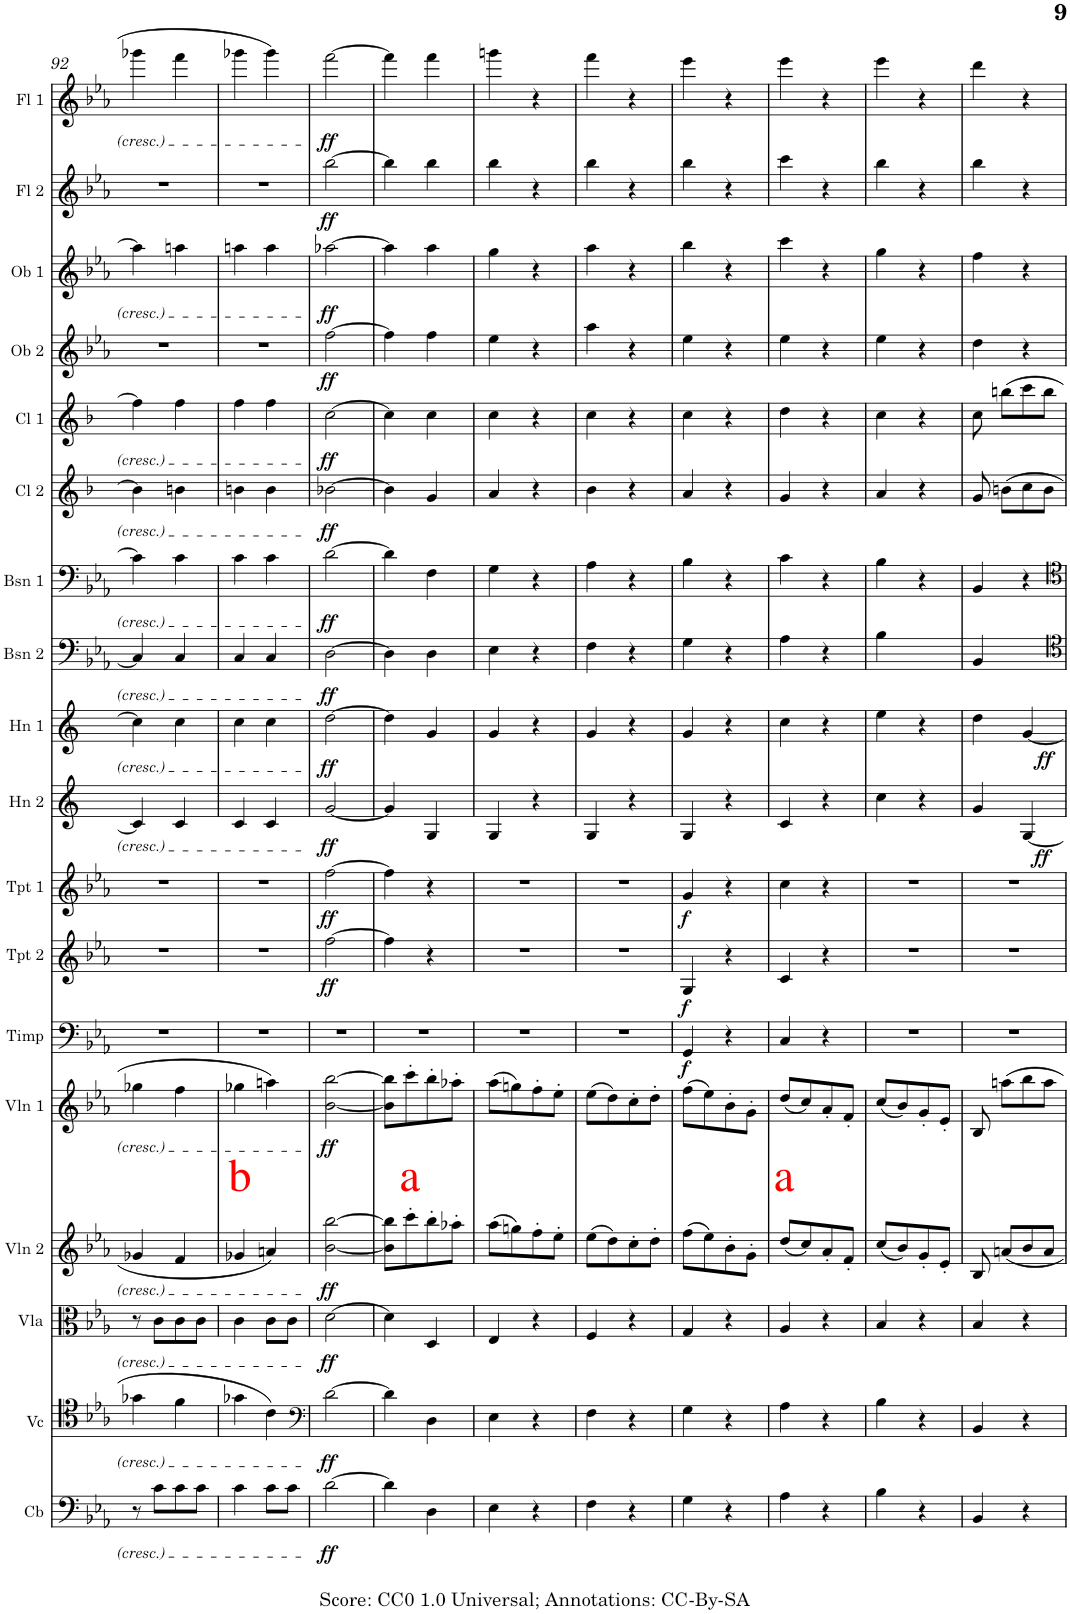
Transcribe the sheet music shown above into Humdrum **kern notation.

**kern	**dynam	**kern	**dynam	**kern	**dynam	**kern	**dynam	**kern	**text	**dynam	**kern	**dynam	**kern	**dynam	**kern	**dynam	**kern	**dynam	**kern	**dynam	**kern	**dynam	**kern	**dynam	**kern	**dynam	**kern	**dynam	**kern	**dynam	**kern	**dynam	**kern	**dynam	**kern	**dynam
*part18	*part18	*part17	*part17	*part16	*part16	*part15	*part15	*part14	*part14	*part14	*part13	*part13	*part12	*part12	*part11	*part11	*part10	*part10	*part9	*part9	*part8	*part8	*part7	*part7	*part6	*part6	*part5	*part5	*part4	*part4	*part3	*part3	*part2	*part2	*part1	*part1
*staff18	*staff18	*staff17	*staff17	*staff16	*staff16	*staff15	*staff15	*staff14	*staff14	*staff14	*staff13	*staff13	*staff12	*staff12	*staff11	*staff11	*staff10	*staff10	*staff9	*staff9	*staff8	*staff8	*staff7	*staff7	*staff6	*staff6	*staff5	*staff5	*staff4	*staff4	*staff3	*staff3	*staff2	*staff2	*staff1	*staff1
*I"Contrabass	*	*I"Violoncello	*	*I"Viola	*	*I"Violin 2	*	*I"Violin 1	*	*	*I"Timpani	*	*I"C Trumpet 2	*	*I"C Trumpet 1	*	*I"Eb Horn 2	*	*I"Eb Horn 1	*	*I"Bassoon 2	*	*I"Bassoon 1	*	*I"Bb Clarinet 2	*	*I"Bb Clarinet	*	*I"Oboe 2	*	*I"Oboe 1	*	*I"Flute 2	*	*I"Flute 1	*
*I'Cb	*	*I'Vc	*	*I'Vla	*	*I'Vln 2	*	*I'Vln 1	*	*	*I'Timp	*	*I'Tpt 2	*	*I'Tpt 1	*	*I'Hn 2	*	*I'Hn 1	*	*I'Bsn 2	*	*I'Bsn 1	*	*I'Cl 2	*	*I'Cl 1	*	*I'Ob 2	*	*I'Ob 1	*	*I'Fl 2	*	*I'Fl 1	*
!!LO:PB:g=z
*clefF4	*	*clefC4	*	*clefC3	*	*clefG2	*	*clefG2	*	*	*clefF4	*	*clefG2	*	*clefG2	*	*clefG2	*	*clefG2	*	*clefF4	*	*clefF4	*	*clefG2	*	*clefG2	*	*clefG2	*	*clefG2	*	*clefG2	*	*clefG2	*
*Trd7c12	*	*	*	*	*	*	*	*	*	*	*	*	*	*	*	*	*Trd5c9	*	*Trd5c9	*	*	*	*	*	*Trd1c2	*	*Trd1c2	*	*	*	*	*	*	*	*	*
*k[b-e-a-]	*	*k[b-e-a-]	*	*k[b-e-a-]	*	*k[b-e-a-]	*	*k[b-e-a-]	*	*	*k[b-e-a-]	*	*k[b-e-a-]	*	*k[b-e-a-]	*	*k[]	*	*k[]	*	*k[b-e-a-]	*	*k[b-e-a-]	*	*k[b-]	*	*k[b-]	*	*k[b-e-a-]	*	*k[b-e-a-]	*	*k[b-e-a-]	*	*k[b-e-a-]	*
*M2/4	*	*M2/4	*	*M2/4	*	*M2/4	*	*M2/4	*	*	*M2/4	*	*M2/4	*	*M2/4	*	*M2/4	*	*M2/4	*	*M2/4	*	*M2/4	*	*M2/4	*	*M2/4	*	*M2/4	*	*M2/4	*	*M2/4	*	*M2/4	*
=92	=92	=92	=92	=92	=92	=92	=92	=92	=92	=92	=92	=92	=92	=92	=92	=92	=92	=92	=92	=92	=92	=92	=92	=92	=92	=92	=92	=92	=92	=92	=92	=92	=92	=92	=92	=92
8r	.	4g-X\	.	8r	.	4g-X/	.	4gg-X\	.	.	2r	.	2r	.	2r	.	4c/]	.	4cc\]	.	4C/]	.	4c\]	.	4b\]	.	4ff\]	.	2r	.	4aa\]	.	2r	.	4ggg-X\	.
8c\L	.	.	.	8c\L	.	.	.	.	.	.	.	.	.	.	.	.	.	.	.	.	.	.	.	.	.	.	.	.	.	.	.	.	.	.	.	.
8c\	.	4f\	.	8c\	.	4f/	.	4ff\	.	.	.	.	.	.	.	.	4c/	.	4cc\	.	4C/	.	4c\	.	4bn\	.	4ff\	.	.	.	4aan\	.	.	.	4fff\	.
8c\J	.	.	.	8c\J	.	.	.	.	.	.	.	.	.	.	.	.	.	.	.	.	.	.	.	.	.	.	.	.	.	.	.	.	.	.	.	.
=93	=93	=93	=93	=93	=93	=93	=93	=93	=93	=93	=93	=93	=93	=93	=93	=93	=93	=93	=93	=93	=93	=93	=93	=93	=93	=93	=93	=93	=93	=93	=93	=93	=93	=93	=93	=93
!	!	!	!	!	!	!	!	!	!LO:LY:b:color=#FF0000	!	!	!	!	!	!	!	!	!	!	!	!	!	!	!	!	!	!	!	!	!	!	!	!	!	!	!
4c\	.	4g-X\	.	4c\	.	4g-X/	.	4gg-X\	b	.	2r	.	2r	.	2r	.	4c/	.	4cc\	.	4C/	.	4c\	.	4bn\	.	4ff\	.	2r	.	4aan\	.	2r	.	4ggg-X\	.
8c\L	.	4c\	.	8c\L	.	4an/	.	4aan\	.	.	.	.	.	.	.	.	4c/	.	4cc\	.	4C/	.	4c\	.	4b\	.	4ff\	.	.	.	4aa\	.	.	.	4ggg-\	.
8c\J	.	.	.	8c\J	.	.	.	.	.	.	.	.	.	.	.	.	.	.	.	.	.	.	.	.	.	.	.	.	.	.	.	.	.	.	.	.
=94	=94	=94	=94	=94	=94	=94	=94	=94	=94	=94	=94	=94	=94	=94	=94	=94	=94	=94	=94	=94	=94	=94	=94	=94	=94	=94	=94	=94	=94	=94	=94	=94	=94	=94	=94	=94
*	*	*clefF4	*	*	*	*	*	*	*	*	*	*	*	*	*	*	*	*	*	*	*	*	*	*	*	*	*	*	*	*	*	*	*	*	*	*
!	!LO:DY:b	!	!LO:DY:b	!	!LO:DY:b	!	!LO:DY:b	!	!	!LO:DY:b	!	!	!	!LO:DY:b	!	!LO:DY:b	!	!LO:DY:b	!	!LO:DY:b	!	!LO:DY:b	!	!LO:DY:b	!	!LO:DY:b	!	!LO:DY:b	!	!LO:DY:b	!	!LO:DY:b	!	!LO:DY:b	!	!LO:DY:b
[2d\	ff	[2d\	ff	[2d\	ff	[2b-\ [2bb-\	ff	[2b-\ [2bb-\	.	ff	2r	.	[2ff\	ff	[2ff\	ff	[2g/	ff	[2dd\	ff	[2D\	ff	[2d\	ff	[2b-X\	ff	[2cc\	ff	[2ff\	ff	[2aa-X\	ff	[2bb-\	ff	[2fff\	ff
=95	=95	=95	=95	=95	=95	=95	=95	=95	=95	=95	=95	=95	=95	=95	=95	=95	=95	=95	=95	=95	=95	=95	=95	=95	=95	=95	=95	=95	=95	=95	=95	=95	=95	=95	=95	=95
4d\]	.	4d\]	.	4d\]	.	8b-\] 8bb-\]L	.	8b-\] 8bb-\]L	.	.	2r	.	4ff\]	.	4ff\]	.	4g/]	.	4dd\]	.	4D\]	.	4d\]	.	4b-\]	.	4cc\]	.	4ff\]	.	4aa-\]	.	4bb-\]	.	4fff\]	.
!	!	!	!	!	!	!	!	!	!LO:LY:b:color=#FF0000	!	!	!	!	!	!	!	!	!	!	!	!	!	!	!	!	!	!	!	!	!	!	!	!	!	!	!
.	.	.	.	.	.	8ccc'\	.	8ccc'\	a	.	.	.	.	.	.	.	.	.	.	.	.	.	.	.	.	.	.	.	.	.	.	.	.	.	.	.
4D\	.	4D\	.	4D/	.	8bb-'\	.	8bb-'\	.	.	.	.	4r	.	4r	.	4G/	.	4g/	.	4D\	.	4F\	.	4g/	.	4cc\	.	4ff\	.	4aa-\	.	4bb-\	.	4fff\	.
.	.	.	.	.	.	8aa-X'\J	.	8aa-X'\J	.	.	.	.	.	.	.	.	.	.	.	.	.	.	.	.	.	.	.	.	.	.	.	.	.	.	.	.
=96	=96	=96	=96	=96	=96	=96	=96	=96	=96	=96	=96	=96	=96	=96	=96	=96	=96	=96	=96	=96	=96	=96	=96	=96	=96	=96	=96	=96	=96	=96	=96	=96	=96	=96	=96	=96
4E-\	.	4E-\	.	4E-/	.	(8aa-\L	.	(8aa-\L	.	.	2r	.	2r	.	2r	.	4G/	.	4g/	.	4E-\	.	4G\	.	4a/	.	4cc\	.	4ee-\	.	4gg\	.	4bb-\	.	4gggn\	.
.	.	.	.	.	.	8ggn\)	.	8ggn\)	.	.	.	.	.	.	.	.	.	.	.	.	.	.	.	.	.	.	.	.	.	.	.	.	.	.	.	.
4r	.	4r	.	4r	.	8ff'\	.	8ff'\	.	.	.	.	.	.	.	.	4r	.	4r	.	4r	.	4r	.	4r	.	4r	.	4r	.	4r	.	4r	.	4r	.
.	.	.	.	.	.	8ee-'\J	.	8ee-'\J	.	.	.	.	.	.	.	.	.	.	.	.	.	.	.	.	.	.	.	.	.	.	.	.	.	.	.	.
=97	=97	=97	=97	=97	=97	=97	=97	=97	=97	=97	=97	=97	=97	=97	=97	=97	=97	=97	=97	=97	=97	=97	=97	=97	=97	=97	=97	=97	=97	=97	=97	=97	=97	=97	=97	=97
4F\	.	4F\	.	4F/	.	(8ee-\L	.	(8ee-\L	.	.	2r	.	2r	.	2r	.	4G/	.	4g/	.	4F\	.	4A-\	.	4b-\	.	4cc\	.	4aa-\	.	4aa-\	.	4bb-\	.	4fff\	.
.	.	.	.	.	.	8dd\)	.	8dd\)	.	.	.	.	.	.	.	.	.	.	.	.	.	.	.	.	.	.	.	.	.	.	.	.	.	.	.	.
4r	.	4r	.	4r	.	8cc'\	.	8cc'\	.	.	.	.	.	.	.	.	4r	.	4r	.	4r	.	4r	.	4r	.	4r	.	4r	.	4r	.	4r	.	4r	.
.	.	.	.	.	.	8dd'\J	.	8dd'\J	.	.	.	.	.	.	.	.	.	.	.	.	.	.	.	.	.	.	.	.	.	.	.	.	.	.	.	.
=98	=98	=98	=98	=98	=98	=98	=98	=98	=98	=98	=98	=98	=98	=98	=98	=98	=98	=98	=98	=98	=98	=98	=98	=98	=98	=98	=98	=98	=98	=98	=98	=98	=98	=98	=98	=98
!	!	!	!	!	!	!	!	!	!	!	!	!LO:DY:b	!	!LO:DY:b	!	!LO:DY:b	!	!	!	!	!	!	!	!	!	!	!	!	!	!	!	!	!	!	!	!
4G\	.	4G\	.	4G/	.	(8ff\L	.	(8ff\L	.	.	4GG/	f	4G/	f	4g/	f	4G/	.	4g/	.	4G\	.	4B-\	.	4a/	.	4cc\	.	4ee-\	.	4bb-\	.	4bb-\	.	4eee-\	.
.	.	.	.	.	.	8ee-\)	.	8ee-\)	.	.	.	.	.	.	.	.	.	.	.	.	.	.	.	.	.	.	.	.	.	.	.	.	.	.	.	.
4r	.	4r	.	4r	.	8b-'\	.	8b-'\	.	.	4r	.	4r	.	4r	.	4r	.	4r	.	4r	.	4r	.	4r	.	4r	.	4r	.	4r	.	4r	.	4r	.
.	.	.	.	.	.	8g'\J	.	8g'\J	.	.	.	.	.	.	.	.	.	.	.	.	.	.	.	.	.	.	.	.	.	.	.	.	.	.	.	.
=99	=99	=99	=99	=99	=99	=99	=99	=99	=99	=99	=99	=99	=99	=99	=99	=99	=99	=99	=99	=99	=99	=99	=99	=99	=99	=99	=99	=99	=99	=99	=99	=99	=99	=99	=99	=99
!	!	!	!	!	!	!	!	!	!LO:LY:b:color=#FF0000	!	!	!	!	!	!	!	!	!	!	!	!	!	!	!	!	!	!	!	!	!	!	!	!	!	!	!
4A-\	.	4A-\	.	4A-/	.	(8dd/L	.	(8dd/L	a	.	4C/	.	4c/	.	4cc\	.	4c/	.	4cc\	.	4A-\	.	4c\	.	4g/	.	4dd\	.	4ee-\	.	4ccc\	.	4ccc\	.	4eee-\	.
.	.	.	.	.	.	8cc/)	.	8cc/)	.	.	.	.	.	.	.	.	.	.	.	.	.	.	.	.	.	.	.	.	.	.	.	.	.	.	.	.
4r	.	4r	.	4r	.	8a-'/	.	8a-'/	.	.	4r	.	4r	.	4r	.	4r	.	4r	.	4r	.	4r	.	4r	.	4r	.	4r	.	4r	.	4r	.	4r	.
.	.	.	.	.	.	8f'/J	.	8f'/J	.	.	.	.	.	.	.	.	.	.	.	.	.	.	.	.	.	.	.	.	.	.	.	.	.	.	.	.
=100	=100	=100	=100	=100	=100	=100	=100	=100	=100	=100	=100	=100	=100	=100	=100	=100	=100	=100	=100	=100	=100	=100	=100	=100	=100	=100	=100	=100	=100	=100	=100	=100	=100	=100	=100	=100
4B-\	.	4B-\	.	4B-/	.	(8cc/L	.	(8cc/L	.	.	2r	.	2r	.	2r	.	4cc\	.	4ee\	.	4B-\	.	4B-\	.	4a/	.	4cc\	.	4ee-\	.	4gg\	.	4bb-\	.	4eee-\	.
.	.	.	.	.	.	8b-/)	.	8b-/)	.	.	.	.	.	.	.	.	.	.	.	.	.	.	.	.	.	.	.	.	.	.	.	.	.	.	.	.
4r	.	4r	.	4r	.	8g'/	.	8g'/	.	.	.	.	.	.	.	.	4r	.	4r	.	4ryy	.	4r	.	4r	.	4r	.	4r	.	4r	.	4r	.	4r	.
.	.	.	.	.	.	8e-'/J	.	8e-'/J	.	.	.	.	.	.	.	.	.	.	.	.	.	.	.	.	.	.	.	.	.	.	.	.	.	.	.	.
=101	=101	=101	=101	=101	=101	=101	=101	=101	=101	=101	=101	=101	=101	=101	=101	=101	=101	=101	=101	=101	=101	=101	=101	=101	=101	=101	=101	=101	=101	=101	=101	=101	=101	=101	=101	=101
4BB-/	.	4BB-/	.	4B-/	.	8B-/	.	8B-/	.	.	2r	.	2r	.	2r	.	4g/	.	4dd\	.	4BB-/	.	4BB-/	.	8g/	.	8cc\	.	4dd\	.	4ff\	.	4bb-\	.	4ddd\	.
.	.	.	.	.	.	8an/L	.	8aan\L	.	.	.	.	.	.	.	.	.	.	.	.	.	.	.	.	8bn\L	.	8bbn\L	.	.	.	.	.	.	.	.	.
!	!	!	!	!	!	!	!	!	!	!	!	!	!	!	!	!	!	!LO:DY:b	!	!LO:DY:b	!	!	!	!	!	!	!	!	!	!	!	!	!	!	!	!
4r	.	4r	.	4r	.	8b-/	.	8bb-\	.	.	.	.	.	.	.	.	[4G/	ff	[4g/	ff	4ryy	.	4r	.	8cc\	.	8ccc\	.	4r	.	4r	.	4r	.	4r	.
.	.	.	.	.	.	8a/J	.	8aa\J	.	.	.	.	.	.	.	.	.	.	.	.	.	.	.	.	8b\J	.	8bb\J	.	.	.	.	.	.	.	.	.
=	=	=	=	=	=	=	=	=	=	=	=	=	=	=	=	=	=	=	=	=	=	=	=	=	=	=	=	=	=	=	=	=	=	=	=	=
*-	*-	*-	*-	*-	*-	*-	*-	*-	*-	*-	*-	*-	*-	*-	*-	*-	*-	*-	*-	*-	*-	*-	*-	*-	*-	*-	*-	*-	*-	*-	*-	*-	*-	*-	*-	*-
